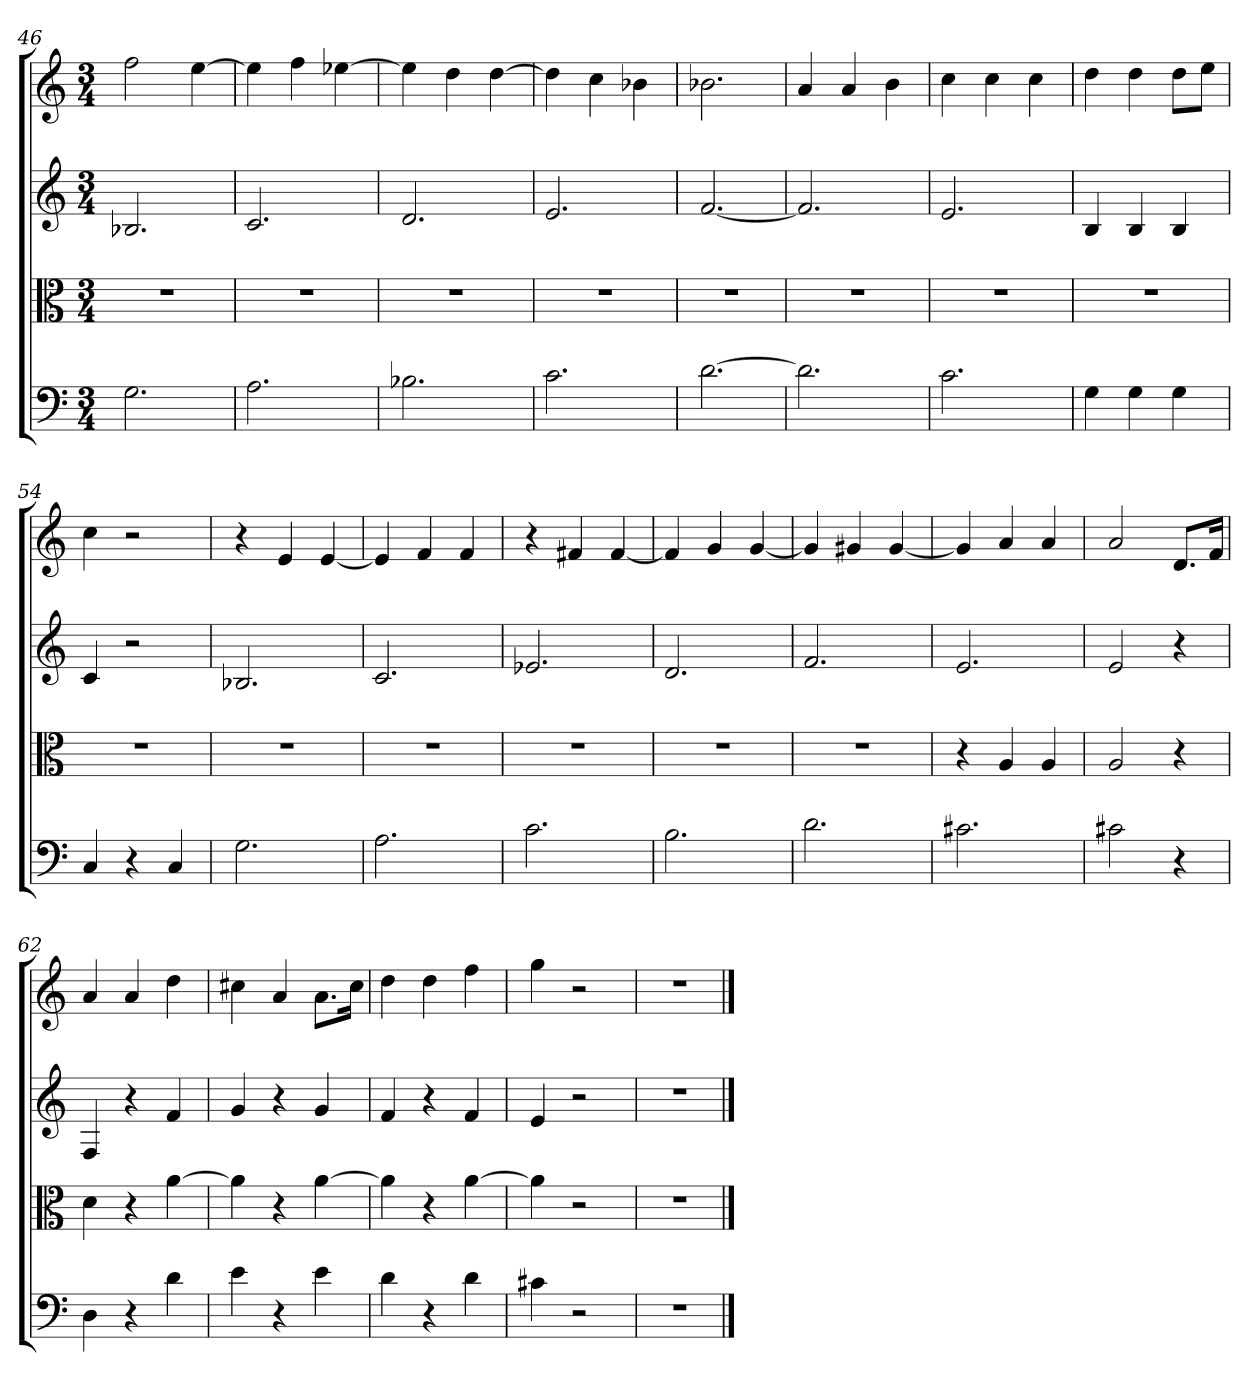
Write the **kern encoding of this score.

**kern	**kern	**kern	**kern
*part4	*part3	*part2	*part1
*staff4	*staff3	*staff2	*staff1
*clefF4	*clefC3	*clefG2	*clefG2
*k[]	*k[]	*k[]	*k[]
*C:	*C:	*C:	*C:
*M3/4	*M3/4	*M3/4	*M3/4
=46	=46	=46	=46
2.G	2.r	2.B-X	2ff
.	.	.	[4ee
=47	=47	=47	=47
2.A	2.r	2.c	4ee]
.	.	.	4ff
.	.	.	[4ee-X
=48	=48	=48	=48
2.B-X	2.r	2.d	4ee-]
.	.	.	4dd
.	.	.	[4dd
=49	=49	=49	=49
2.c	2.r	2.e	4dd]
.	.	.	4cc
.	.	.	4b-X
=50	=50	=50	=50
[2.d	2.r	[2.f	2.b-X
=51	=51	=51	=51
2.d]	2.r	2.f]	4a
.	.	.	4a
.	.	.	4b
=52	=52	=52	=52
2.c	2.r	2.e	4cc
.	.	.	4cc
.	.	.	4cc
=53	=53	=53	=53
4G	2.r	4B	4dd
4G	.	4B	4dd
4G	.	4B	8dd\L
.	.	.	8ee\J
=54	=54	=54	=54
4C	2.r	4c	4cc
4r	.	2r	2r
4C	.	.	.
=55	=55	=55	=55
2.G	2.r	2.B-X	4r
.	.	.	4e
.	.	.	[4e
=56	=56	=56	=56
2.A	2.r	2.c	4e]
.	.	.	4f
.	.	.	4f
=57	=57	=57	=57
2.c	2.r	2.e-X	4r
.	.	.	4f#X
.	.	.	[4f#
=58	=58	=58	=58
2.B	2.r	2.d	4f#]
.	.	.	4g
.	.	.	[4g
=59	=59	=59	=59
2.d	2.r	2.f	4g]
.	.	.	4g#X
.	.	.	[4g#
=60	=60	=60	=60
2.c#X	4r	2.e	4g#]
.	4A	.	4a
.	4A	.	4a
=61	=61	=61	=61
2c#X	2A	2e	2a
4r	4r	4r	8.d/L
.	.	.	16f/Jk
=62	=62	=62	=62
4D	4d	4F	4a
4r	4r	4r	4a
4d	[4a	4f	4dd
=63	=63	=63	=63
4e	4a]	4g	4cc#X
4r	4r	4r	4a
4e	[4a	4g	8.a\L
.	.	.	16cc#\Jk
=64	=64	=64	=64
4d	4a]	4f	4dd
4r	4r	4r	4dd
4d	[4a	4f	4ff
=65	=65	=65	=65
4c#X	4a]	4e	4gg
2r	2r	2r	2r
=66	=66	=66	=66
2.r	2.r	2.r	2.r
==	==	==	==
*-	*-	*-	*-
